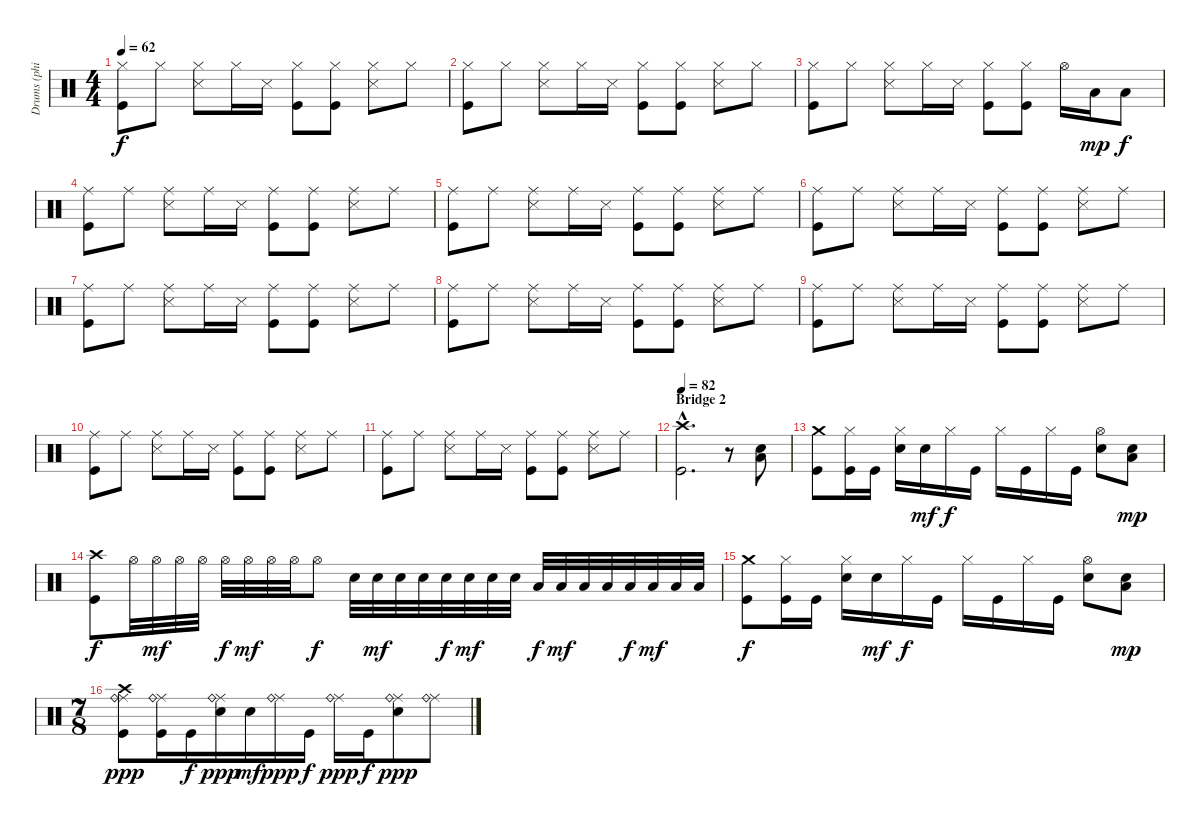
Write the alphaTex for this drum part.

\track ("Drums (phil)" "Drums (phi") {instrument percussion}
\staff {score}
\articulation defaults
\ts (4 4)
\tempo 62
\clef neutral
\ks c
("Hi-Hat (closed)" "Kick (hit)").8{dy f} "Hi-Hat (closed)".8 ("Hi-Hat (closed)" "Snare (side stick) 3").8 "Hi-Hat (closed)".16 "Snare (side stick) 3".16 ("Hi-Hat (closed)" "Kick (hit)").8 ("Hi-Hat (closed)" "Kick (hit)").8 ("Hi-Hat (closed)" "Snare (side stick) 3").8 "Hi-Hat (closed)".8 |
("Hi-Hat (closed)" "Kick (hit)").8 "Hi-Hat (closed)".8 ("Hi-Hat (closed)" "Snare (side stick) 3").8 "Hi-Hat (closed)".16 "Snare (side stick) 3".16 ("Hi-Hat (closed)" "Kick (hit)").8 ("Hi-Hat (closed)" "Kick (hit)").8 ("Hi-Hat (closed)" "Snare (side stick) 3").8 "Hi-Hat (closed)".8 |
("Hi-Hat (closed)" "Kick (hit)").8 "Hi-Hat (closed)".8 ("Hi-Hat (closed)" "Snare (side stick) 3").8 "Hi-Hat (closed)".16 "Snare (side stick) 3".16 ("Hi-Hat (closed)" "Kick (hit)").8 ("Hi-Hat (closed)" "Kick (hit)").8 "Hi-Hat (open)".16 "Low Tom (hit)".16{dy mp} "Low Tom (hit)".8{dy f} |
("Ride (middle)" "Kick (hit)").8 "Ride (middle)".8 ("Ride (middle)" "Snare (side stick) 3").8 "Ride (middle)".16 "Snare (side stick) 3".16 ("Ride (middle)" "Kick (hit)").8 ("Ride (middle)" "Kick (hit)").8 ("Ride (middle)" "Snare (side stick) 3").8 "Ride (middle)".8 |
("Ride (middle)" "Kick (hit)").8 "Ride (middle)".8 ("Ride (middle)" "Snare (side stick) 3").8 "Ride (middle)".16 "Snare (side stick) 3".16 ("Ride (middle)" "Kick (hit)").8 ("Ride (middle)" "Kick (hit)").8 ("Ride (middle)" "Snare (side stick) 3").8 "Ride (middle)".8 |
("Ride (middle)" "Kick (hit)").8 "Ride (middle)".8 ("Ride (middle)" "Snare (side stick) 3").8 "Ride (middle)".16 "Snare (side stick) 3".16 ("Ride (middle)" "Kick (hit)").8 ("Ride (middle)" "Kick (hit)").8 ("Ride (middle)" "Snare (side stick) 3").8 "Ride (middle)".8 |
("Ride (middle)" "Kick (hit)").8 "Ride (middle)".8 ("Ride (middle)" "Snare (side stick) 3").8 "Ride (middle)".16 "Snare (side stick) 3".16 ("Ride (middle)" "Kick (hit)").8 ("Ride (middle)" "Kick (hit)").8 ("Ride (middle)" "Snare (side stick) 3").8 "Ride (middle)".8 |
("Ride (middle)" "Kick (hit)").8 "Ride (middle)".8 ("Ride (middle)" "Snare (side stick) 3").8 "Ride (middle)".16 "Snare (side stick) 3".16 ("Ride (middle)" "Kick (hit)").8 ("Ride (middle)" "Kick (hit)").8 ("Ride (middle)" "Snare (side stick) 3").8 "Ride (middle)".8 |
("Ride (middle)" "Kick (hit)").8 "Ride (middle)".8 ("Ride (middle)" "Snare (side stick) 3").8 "Ride (middle)".16 "Snare (side stick) 3".16 ("Ride (middle)" "Kick (hit)").8 ("Ride (middle)" "Kick (hit)").8 ("Ride (middle)" "Snare (side stick) 3").8 "Ride (middle)".8 |
("Ride (middle)" "Kick (hit)").8 "Ride (middle)".8 ("Ride (middle)" "Snare (side stick) 3").8 "Ride (middle)".16 "Snare (side stick) 3".16 ("Ride (middle)" "Kick (hit)").8 ("Ride (middle)" "Kick (hit)").8 ("Ride (middle)" "Snare (side stick) 3").8 "Ride (middle)".8 |
("Ride (middle)" "Kick (hit)").8 "Ride (middle)".8 ("Ride (middle)" "Snare (side stick) 3").8 "Ride (middle)".16 "Snare (side stick) 3".16 ("Ride (middle)" "Kick (hit)").8 ("Ride (middle)" "Kick (hit)").8 ("Ride (middle)" "Snare (side stick) 3").8 "Ride (middle)".8 |
\section ("" "Bridge 2")
\tempo 82
("Crash high (hit)"{hac} "Kick (hit)"{hac}).2{d} r.8 ("Snare (hit) 2" "Low Floor Tom (hit)").8 |
("Crash medium (hit)" "Kick (hit)").8 ("Hi-Hat (closed)" "Kick (hit)").16 "Kick (hit)".16 ("Hi-Hat (closed)" "Snare (hit) 2").16 "Snare (hit) 2".16{dy mf} "Hi-Hat (closed)".16{dy f} "Kick (hit)".16 "Hi-Hat (closed)".16 "Kick (hit)".16 "Hi-Hat (closed)".16 "Kick (hit)".16 ("Hi-Hat (open)" "Snare (hit) 2").8 ("Snare (hit) 2" "Low Floor Tom (hit)").8{dy mp} |
("Crash high (hit)" "Kick (hit)").8{dy f} "Hi-Hat (open)".32 "Hi-Hat (open)".32{dy mf} "Hi-Hat (open)".32 "Hi-Hat (open)".32 "Hi-Hat (open)".32{dy f} "Hi-Hat (open)".32{dy mf} "Hi-Hat (open)".32 "Hi-Hat (open)".32 "Hi-Hat (open)".8{dy f} "Snare (hit) 2".32 "Snare (hit) 2".32{dy mf} "Snare (hit) 2".32 "Snare (hit) 2".32 "Snare (hit) 2".32{dy f} "Snare (hit) 2".32{dy mf} "Snare (hit) 2".32 "Snare (hit) 2".32 "Low Tom (hit)".32{dy f} "Low Tom (hit)".32{dy mf} "Low Tom (hit)".32 "Low Tom (hit)".32 "Low Tom (hit)".32{dy f} "Low Tom (hit)".32{dy mf} "Low Tom (hit)".32 "Low Tom (hit)".32 |
("Crash medium (hit)" "Kick (hit)").8{dy f} ("Hi-Hat (closed)" "Kick (hit)").16 "Kick (hit)".16 ("Hi-Hat (closed)" "Snare (hit) 2").16 "Snare (hit) 2".16{dy mf} "Hi-Hat (closed)".16{dy f} "Kick (hit)".16 "Hi-Hat (closed)".16 "Kick (hit)".16 "Hi-Hat (closed)".16 "Kick (hit)".16 ("Hi-Hat (open)" "Snare (hit) 2").8 ("Snare (hit) 2" "Low Floor Tom (hit)").8{dy mp} |
\ts (7 8)
("Ride (middle)" "Ride (bell)" "Crash high (hit)" "Kick (hit)").8{dy ppp} ("Ride (middle)" "Ride (bell)" "Kick (hit)").16 "Kick (hit)".16{dy f} ("Ride (middle)" "Ride (bell)" "Snare (hit) 2").16{dy ppp} "Snare (hit) 2".16{dy mf} ("Ride (middle)" "Ride (bell)").16{dy ppp} "Kick (hit)".16{dy f} ("Ride (middle)" "Ride (bell)").16{dy ppp} "Kick (hit)".16{dy f} ("Ride (middle)" "Ride (bell)" "Snare (hit) 2").8{dy ppp} ("Ride (middle)" "Ride (bell)").8
